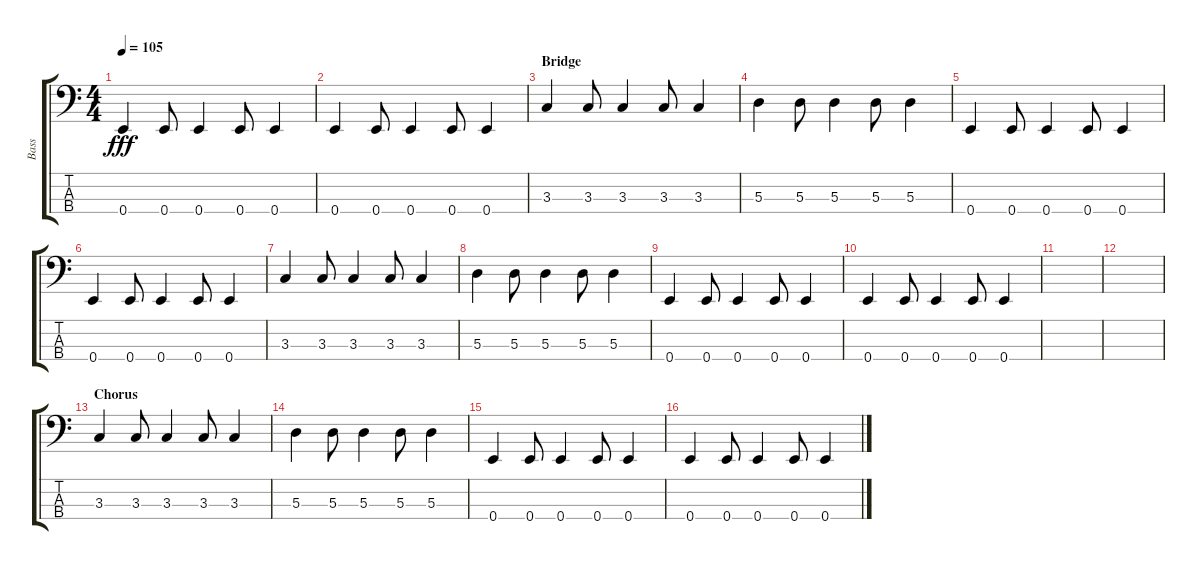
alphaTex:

\track ("Bass" "Bass") {instrument fretlessbass}
\staff {score tabs}
\tuning (G2 D2 A1 E1) {hide}
\ts (4 4)
\tempo 105
\clef f4
\ks c
0.4.4{dy fff} 0.4.8 0.4.4 0.4.8 0.4.4 |
0.4.4 0.4.8 0.4.4 0.4.8 0.4.4 |
\section ("" "Bridge")
3.3.4 3.3.8 3.3.4 3.3.8 3.3.4 |
5.3.4 5.3.8 5.3.4 5.3.8 5.3.4 |
0.4.4 0.4.8 0.4.4 0.4.8 0.4.4 |
0.4.4 0.4.8 0.4.4 0.4.8 0.4.4 |
3.3.4 3.3.8 3.3.4 3.3.8 3.3.4 |
5.3.4 5.3.8 5.3.4 5.3.8 5.3.4 |
0.4.4 0.4.8 0.4.4 0.4.8 0.4.4 |
0.4.4 0.4.8 0.4.4 0.4.8 0.4.4 |
|
|
\section ("" "Chorus")
3.3.4 3.3.8 3.3.4 3.3.8 3.3.4 |
5.3.4 5.3.8 5.3.4 5.3.8 5.3.4 |
0.4.4 0.4.8 0.4.4 0.4.8 0.4.4 |
0.4.4 0.4.8 0.4.4 0.4.8 0.4.4
